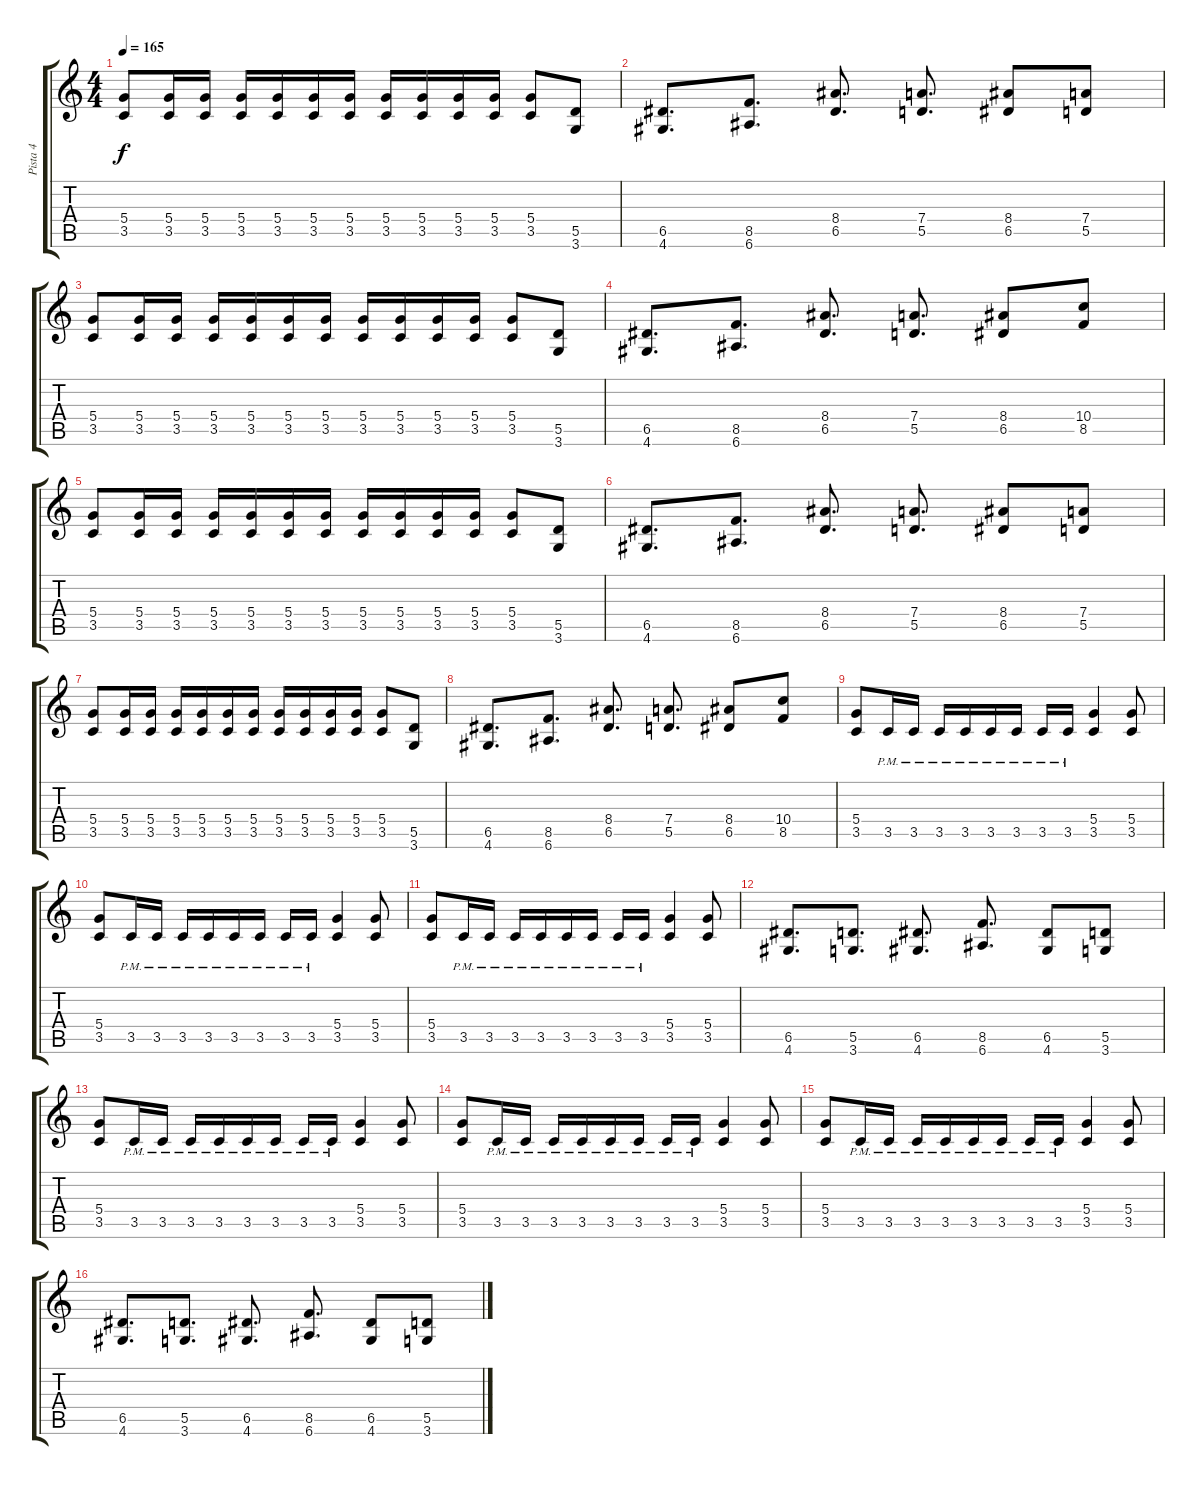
\track ("Pista 4" "Pista 4") {instrument distortionguitar}
\staff {score tabs}
\tuning (E4 B3 G3 D3 A2 E2) {hide}
\ts (4 4)
\tempo 165
\clef g2
\ks c
(5.4 3.5).8{dy f} (5.4 3.5).16 (5.4 3.5).16 (5.4 3.5).16 (5.4 3.5).16 (5.4 3.5).16 (5.4 3.5).16 (5.4 3.5).16 (5.4 3.5).16 (5.4 3.5).16 (5.4 3.5).16 (5.4 3.5).8 (5.5 3.6).8 |
(6.5 4.6).8{d} (8.5 6.6).8{d} (8.4 6.5).8{d} (7.4 5.5).8{d} (8.4 6.5).8 (7.4 5.5).8 |
(5.4 3.5).8 (5.4 3.5).16 (5.4 3.5).16 (5.4 3.5).16 (5.4 3.5).16 (5.4 3.5).16 (5.4 3.5).16 (5.4 3.5).16 (5.4 3.5).16 (5.4 3.5).16 (5.4 3.5).16 (5.4 3.5).8 (5.5 3.6).8 |
(6.5 4.6).8{d} (8.5 6.6).8{d} (8.4 6.5).8{d} (7.4 5.5).8{d} (8.4 6.5).8 (10.4 8.5).8 |
(5.4 3.5).8 (5.4 3.5).16 (5.4 3.5).16 (5.4 3.5).16 (5.4 3.5).16 (5.4 3.5).16 (5.4 3.5).16 (5.4 3.5).16 (5.4 3.5).16 (5.4 3.5).16 (5.4 3.5).16 (5.4 3.5).8 (5.5 3.6).8 |
(6.5 4.6).8{d} (8.5 6.6).8{d} (8.4 6.5).8{d} (7.4 5.5).8{d} (8.4 6.5).8 (7.4 5.5).8 |
(5.4 3.5).8 (5.4 3.5).16 (5.4 3.5).16 (5.4 3.5).16 (5.4 3.5).16 (5.4 3.5).16 (5.4 3.5).16 (5.4 3.5).16 (5.4 3.5).16 (5.4 3.5).16 (5.4 3.5).16 (5.4 3.5).8 (5.5 3.6).8 |
(6.5 4.6).8{d} (8.5 6.6).8{d} (8.4 6.5).8{d} (7.4 5.5).8{d} (8.4 6.5).8 (10.4 8.5).8 |
(5.4 3.5).8 3.5{pm}.16 3.5{pm}.16 3.5{pm}.16 3.5{pm}.16 3.5{pm}.16 3.5{pm}.16 3.5{pm}.16 3.5{pm}.16 (5.4 3.5).4 (5.4 3.5).8 |
(5.4 3.5).8 3.5{pm}.16 3.5{pm}.16 3.5{pm}.16 3.5{pm}.16 3.5{pm}.16 3.5{pm}.16 3.5{pm}.16 3.5{pm}.16 (5.4 3.5).4 (5.4 3.5).8 |
(5.4 3.5).8 3.5{pm}.16 3.5{pm}.16 3.5{pm}.16 3.5{pm}.16 3.5{pm}.16 3.5{pm}.16 3.5{pm}.16 3.5{pm}.16 (5.4 3.5).4 (5.4 3.5).8 |
(6.5 4.6).8{d} (5.5 3.6).8{d} (6.5 4.6).8{d} (8.5 6.6).8{d} (6.5 4.6).8 (5.5 3.6).8 |
(5.4 3.5).8 3.5{pm}.16 3.5{pm}.16 3.5{pm}.16 3.5{pm}.16 3.5{pm}.16 3.5{pm}.16 3.5{pm}.16 3.5{pm}.16 (5.4 3.5).4 (5.4 3.5).8 |
(5.4 3.5).8 3.5{pm}.16 3.5{pm}.16 3.5{pm}.16 3.5{pm}.16 3.5{pm}.16 3.5{pm}.16 3.5{pm}.16 3.5{pm}.16 (5.4 3.5).4 (5.4 3.5).8 |
(5.4 3.5).8 3.5{pm}.16 3.5{pm}.16 3.5{pm}.16 3.5{pm}.16 3.5{pm}.16 3.5{pm}.16 3.5{pm}.16 3.5{pm}.16 (5.4 3.5).4 (5.4 3.5).8 |
(6.5 4.6).8{d} (5.5 3.6).8{d} (6.5 4.6).8{d} (8.5 6.6).8{d} (6.5 4.6).8 (5.5 3.6).8
